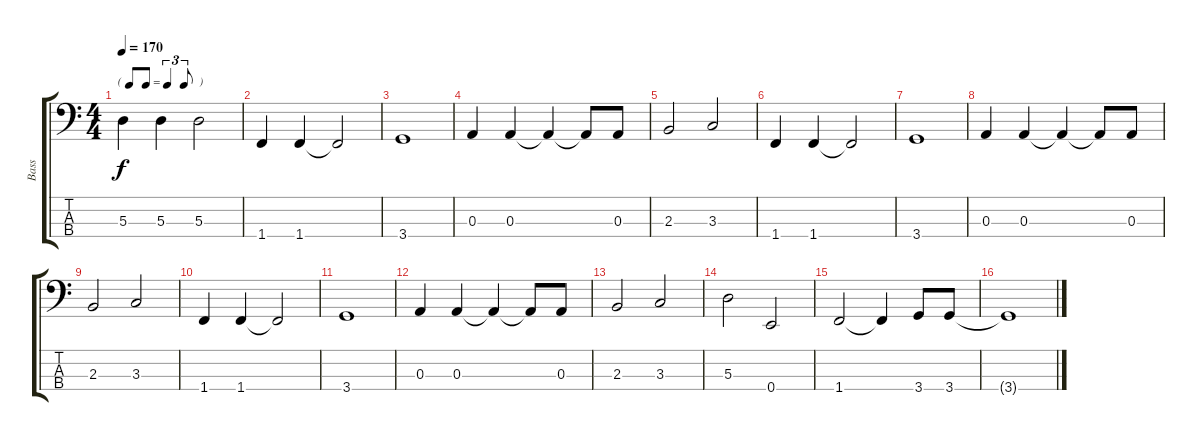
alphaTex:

\track ("Bass" "Bass") {instrument electricbasspick}
\staff {score tabs}
\tuning (G2 D2 A1 E1) {hide}
\ts (4 4)
\tf triplet8th
\tempo 170
\clef f4
\ks c
5.3.4{dy f} 5.3.4 5.3.2 |
1.4.4 1.4.4 1.4{t}.2 |
3.4.1 |
0.3.4 0.3.4 0.3{t}.4 0.3{t}.8 0.3.8 |
2.3.2 3.3.2 |
1.4.4 1.4.4 1.4{t}.2 |
3.4.1 |
0.3.4 0.3.4 0.3{t}.4 0.3{t}.8 0.3.8 |
2.3.2 3.3.2 |
1.4.4 1.4.4 1.4{t}.2 |
3.4.1 |
0.3.4 0.3.4 0.3{t}.4 0.3{t}.8 0.3.8 |
2.3.2 3.3.2 |
5.3.2 0.4.2 |
1.4.2 1.4{t}.4 3.4.8 3.4.8 |
3.4{t}.1
